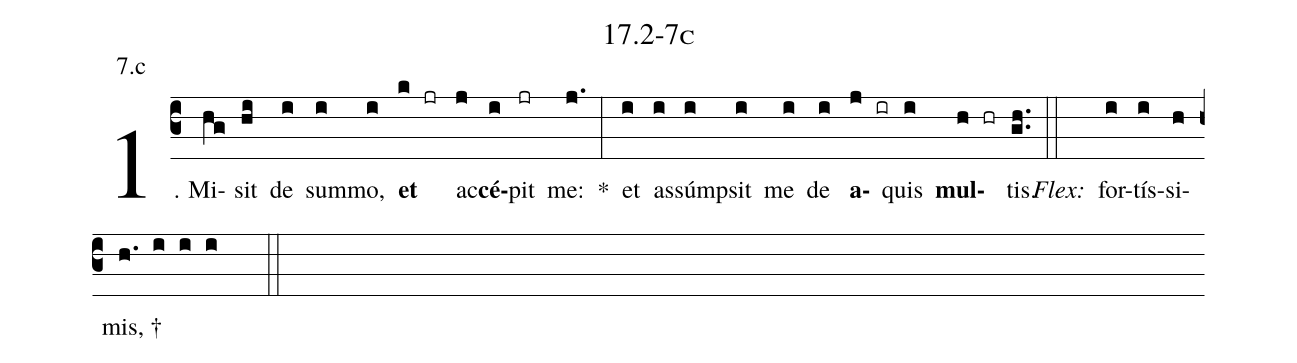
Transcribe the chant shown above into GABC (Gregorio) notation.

name: 17.2-7c;
annotation: 7.c;
%%
(c3)1. Mi(hg)sit(hi) de(i) sum(i)mo,(i) <b>et</b>(k jr) ac(j)<b>cé</b>(i)pit(jr) me:(j.) *(:) et(i) as(i)súmp(i)sit(i) me(i) de(i) <b>a</b>(j ir)quis(i) <b>mul</b>(h hr)tis.(gh..) (::)
<i>Flex:</i>()  for(i)tís(i)si(h)mis, †(h. i i i  ::)

%E(i) u(i) o(j) u(i) a(h) e.(gh..) (::)
